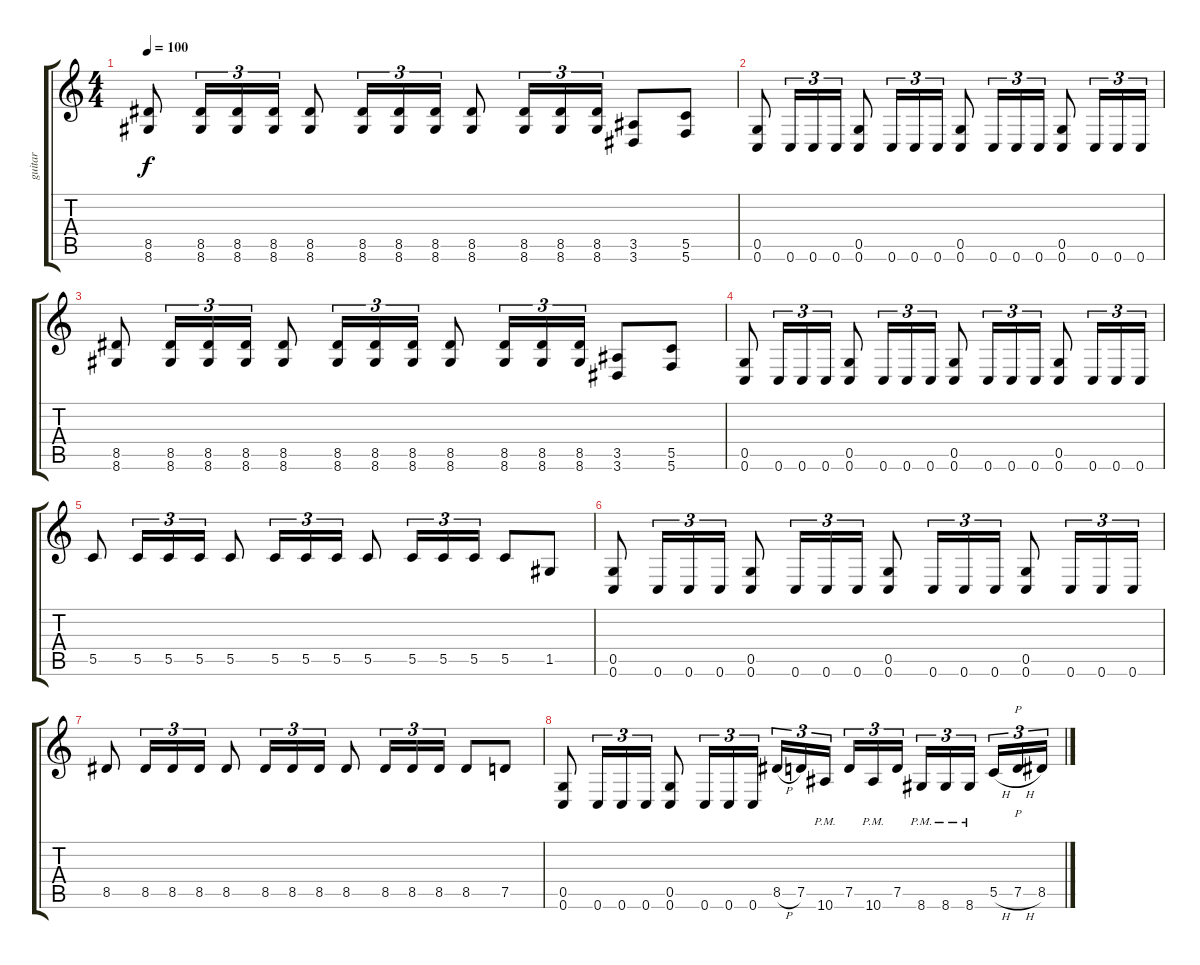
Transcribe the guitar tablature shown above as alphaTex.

\track ("guitar" "guitar") {instrument distortionguitar}
\staff {score tabs}
\tuning (D4 A3 F3 C3 G2 C2) {hide}
\ts (4 4)
\tempo 100
\clef g2
\ks c
(8.5 8.6).8{dy f instrument distortionguitar} (8.5 8.6).16{tu (3 2)} (8.5 8.6).16{tu (3 2)} (8.5 8.6).16{tu (3 2)} (8.5 8.6).8 (8.5 8.6).16{tu (3 2)} (8.5 8.6).16{tu (3 2)} (8.5 8.6).16{tu (3 2)} (8.5 8.6).8 (8.5 8.6).16{tu (3 2)} (8.5 8.6).16{tu (3 2)} (8.5 8.6).16{tu (3 2)} (3.5 3.6).8 (5.5 5.6).8 |
(0.5 0.6).8 0.6.16{tu (3 2)} 0.6.16{tu (3 2)} 0.6.16{tu (3 2)} (0.5 0.6).8 0.6.16{tu (3 2)} 0.6.16{tu (3 2)} 0.6.16{tu (3 2)} (0.5 0.6).8 0.6.16{tu (3 2)} 0.6.16{tu (3 2)} 0.6.16{tu (3 2)} (0.5 0.6).8 0.6.16{tu (3 2)} 0.6.16{tu (3 2)} 0.6.16{tu (3 2)} |
(8.5 8.6).8 (8.5 8.6).16{tu (3 2)} (8.5 8.6).16{tu (3 2)} (8.5 8.6).16{tu (3 2)} (8.5 8.6).8 (8.5 8.6).16{tu (3 2)} (8.5 8.6).16{tu (3 2)} (8.5 8.6).16{tu (3 2)} (8.5 8.6).8 (8.5 8.6).16{tu (3 2)} (8.5 8.6).16{tu (3 2)} (8.5 8.6).16{tu (3 2)} (3.5 3.6).8 (5.5 5.6).8 |
(0.5 0.6).8 0.6.16{tu (3 2)} 0.6.16{tu (3 2)} 0.6.16{tu (3 2)} (0.5 0.6).8 0.6.16{tu (3 2)} 0.6.16{tu (3 2)} 0.6.16{tu (3 2)} (0.5 0.6).8 0.6.16{tu (3 2)} 0.6.16{tu (3 2)} 0.6.16{tu (3 2)} (0.5 0.6).8 0.6.16{tu (3 2)} 0.6.16{tu (3 2)} 0.6.16{tu (3 2)} |
5.5.8 5.5.16{tu (3 2)} 5.5.16{tu (3 2)} 5.5.16{tu (3 2)} 5.5.8 5.5.16{tu (3 2)} 5.5.16{tu (3 2)} 5.5.16{tu (3 2)} 5.5.8 5.5.16{tu (3 2)} 5.5.16{tu (3 2)} 5.5.16{tu (3 2)} 5.5.8 1.5.8 |
(0.5 0.6).8 0.6.16{tu (3 2)} 0.6.16{tu (3 2)} 0.6.16{tu (3 2)} (0.5 0.6).8 0.6.16{tu (3 2)} 0.6.16{tu (3 2)} 0.6.16{tu (3 2)} (0.5 0.6).8 0.6.16{tu (3 2)} 0.6.16{tu (3 2)} 0.6.16{tu (3 2)} (0.5 0.6).8 0.6.16{tu (3 2)} 0.6.16{tu (3 2)} 0.6.16{tu (3 2)} |
8.5.8 8.5.16{tu (3 2)} 8.5.16{tu (3 2)} 8.5.16{tu (3 2)} 8.5.8 8.5.16{tu (3 2)} 8.5.16{tu (3 2)} 8.5.16{tu (3 2)} 8.5.8 8.5.16{tu (3 2)} 8.5.16{tu (3 2)} 8.5.16{tu (3 2)} 8.5.8 7.5.8 |
(0.5 0.6).8 0.6.16{tu (3 2)} 0.6.16{tu (3 2)} 0.6.16{tu (3 2)} (0.5 0.6).8 0.6.16{tu (3 2)} 0.6.16{tu (3 2)} 0.6.16{tu (3 2)} 8.5{h}.16{tu (3 2)} 7.5.16{tu (3 2)} 10.6{pm}.16{tu (3 2)} 7.5.16{tu (3 2)} 10.6{pm}.16{tu (3 2)} 7.5.16{tu (3 2)} 8.6{pm}.16{tu (3 2)} 8.6{pm}.16{tu (3 2)} 8.6{pm}.16{tu (3 2)} 5.5{h}.16{tu (3 2)} 7.5{h}.16{p tu (3 2)} 8.5.16{tu (3 2)}
